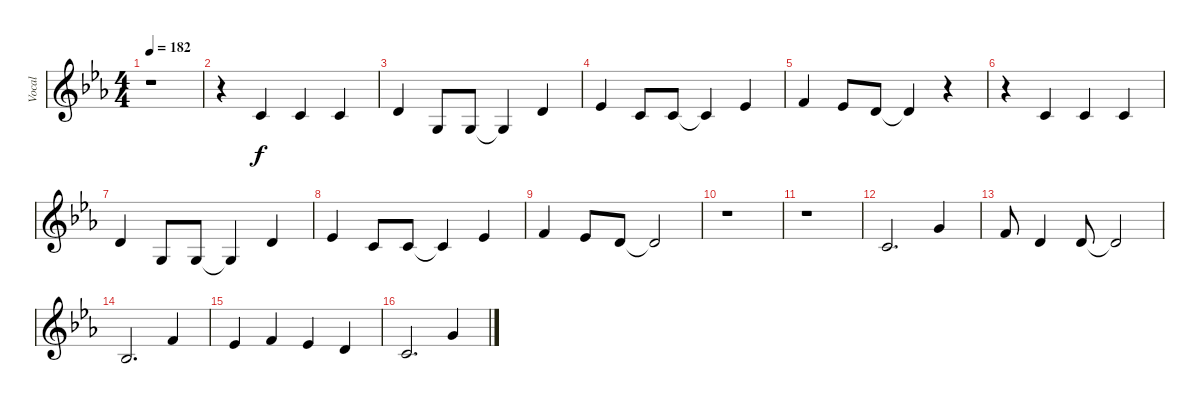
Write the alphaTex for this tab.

\track ("Vocal" "Vocal") {instrument lead6voice}
\staff {score}
\tuning (E4 B3 G3 D3 A2 E2) {hide}
\ts (4 4)
\tempo 182
\clef g2
\ks eb
r.1{dy f} |
r.4 1.2.4 1.2.4 1.2.4 |
3.2.4 0.3.8 0.3.8 0.3{t}.4 3.2.4 |
4.2.4 1.2.8 1.2.8 1.2{t}.4 4.2.4 |
1.1.4 4.2.8 3.2.8 3.2{t}.4 r.4 |
r.4 1.2.4 1.2.4 1.2.4 |
3.2.4 0.3.8 0.3.8 0.3{t}.4 3.2.4 |
4.2.4 1.2.8 1.2.8 1.2{t}.4 4.2.4 |
1.1.4 4.2.8 3.2.8 3.2{t}.2 |
r.1 |
r.1 |
1.2.2{d} 3.1.4 |
1.1.8 3.2.4 3.2.8 3.2{t}.2 |
8.4.2{d} 6.2.4 |
4.2.4 1.1.4 4.2.4 3.2.4 |
1.2.2{d} 3.1.4
